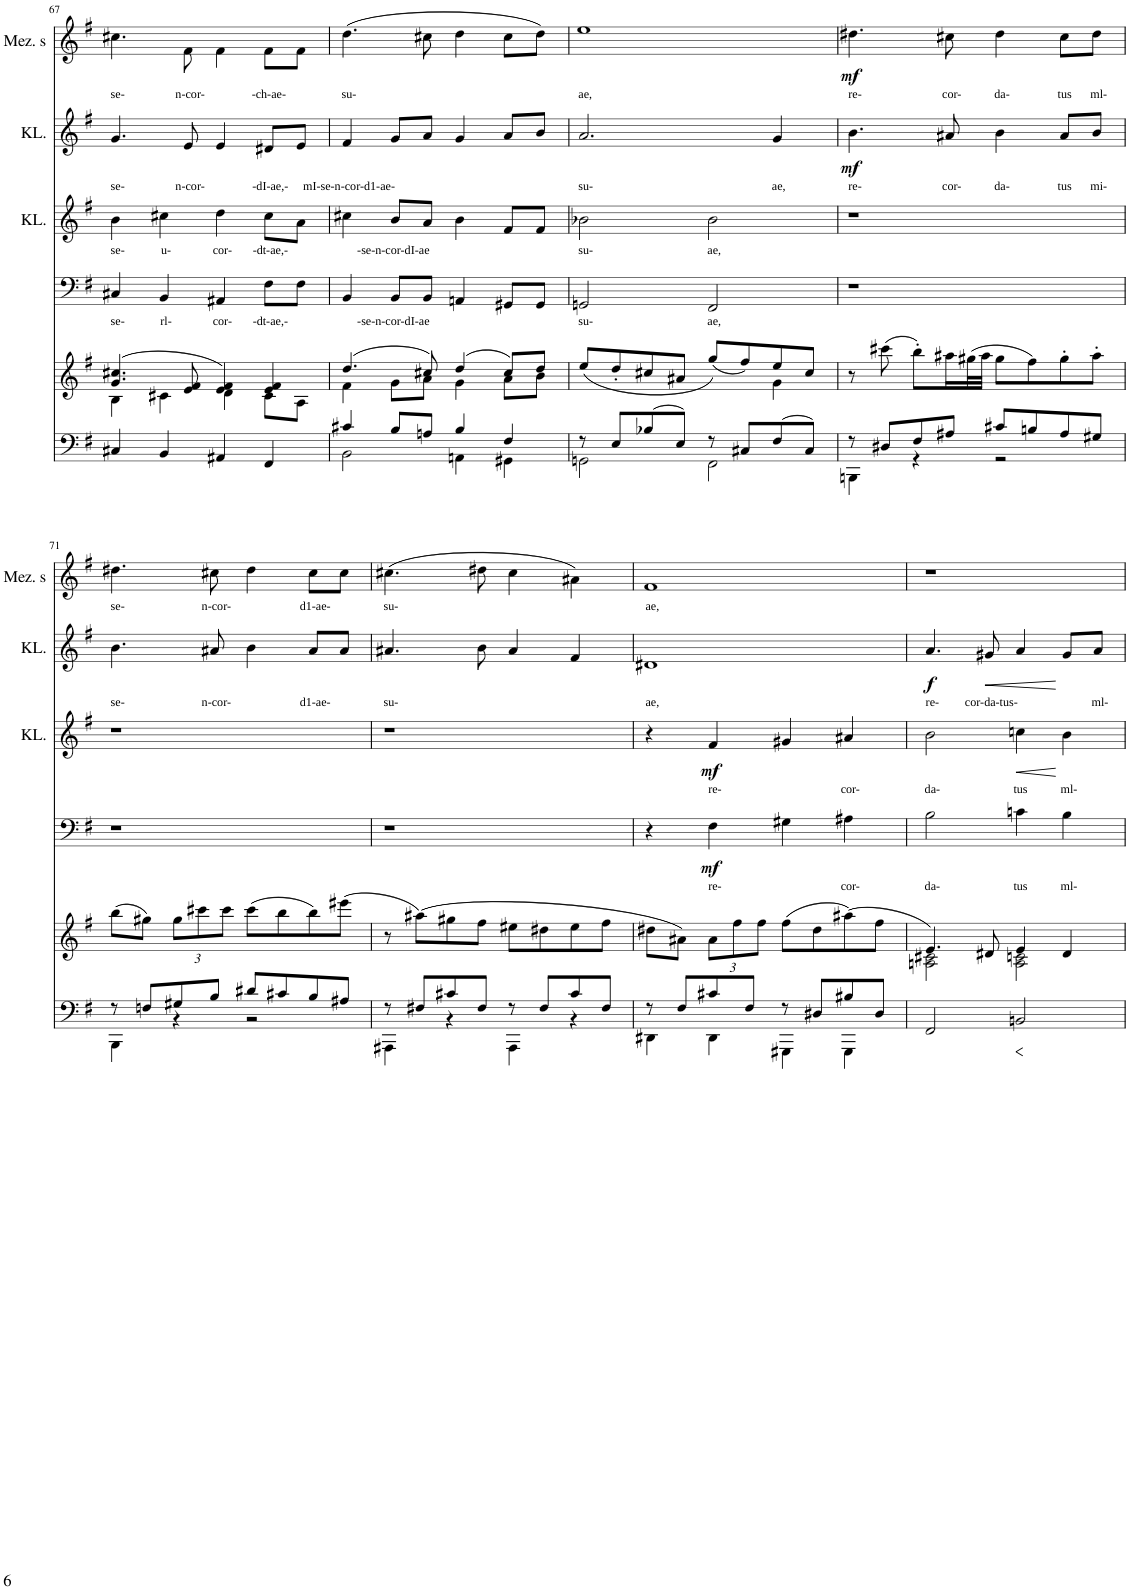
**kern	**kern	**kern	**text	**dynam	**kern	**text	**dynam	**kern	**text	**dynam	**kern	**text	**dynam
*part6	*part5	*part4	*part4	*part4	*part3	*part3	*part3	*part2	*part2	*part2	*part1	*part1	*part1
*staff6	*staff5	*staff4	*staff4	*staff4	*staff3	*staff3	*staff3	*staff2	*staff2	*staff2	*staff1	*staff1	*staff1
*I"P6	*I"P5	*I"P4	*	*	*I"KL.	*	*	*I"KL.	*	*	*I"Mezzo s	*	*
*	*	*	*	*	*I'KL.	*	*	*I'KL.	*	*	*I'Mez. s	*	*
!!LO:PB:g=z
*clefF4	*clefG2	*clefF4	*	*	*clefF4	*	*	*clefF4	*	*	*clefG2	*	*
*	*	*	*	*	*	*	*	*	*	*	*Trd4c7	*	*
*k[f#]	*k[f#]	*k[f#]	*	*	*k[f#]	*	*	*k[f#]	*	*	*k[f#]	*	*
*G:	*G:	*G:	*	*	*G:	*	*	*G:	*	*	*G:	*	*
*M4/4	*M4/4	*M4/4	*	*	*M4/4	*	*	*M4/4	*	*	*M4/4	*	*
=67	=67	=67	=67	=67	=67	=67	=67	=67	=67	=67	=67	=67	=67
*	*^	*	*	*	*	*	*	*	*	*	*	*	*
!	!	!	!	!LO:LY:b	!	!	!LO:LY:b	!	!	!LO:LY:b	!	!	!LO:LY:b	!
4C#X/	(4.g/ 4.cc#X/	4B\	4C#X/	se-	.	4b\	se-	.	4.g/	se-	.	4.cc#X\	se-	.
!	!	!	!	!LO:LY:b	!	!	!LO:LY:b	!	!	!	!	!	!	!
4BB/	.	4c#X\	4BB/	rl-	.	4cc#X\	u-	.	.	.	.	.	.	.
!	!	!	!	!	!	!	!	!	!	!LO:LY:b	!	!	!LO:LY:b	!
.	8e/ 8f#/	.	.	.	.	.	.	.	8e/	n-cor-	.	8f#\	n-cor-	.
!	!	!	!	!LO:LY:b	!	!	!LO:LY:b	!	!	!	!	!	!	!
4AA#X/	4e/ 4f#/)	4d\	4AA#X/	cor-	.	4dd\	cor-	.	4e/	.	.	4f#\	.	.
!	!	!	!	!LO:LY:b	!	!	!LO:LY:b	!	!	!LO:LY:b	!	!	!LO:LY:b	!
4FF#/	4e/ 4f#/	8c#\L	8F#\L	-dt-ae,-	.	8cc#\L	-dt-ae,-	.	8d#X/L	-dI-ae,-	.	8f#\L	-ch-ae-	.
.	.	8A\J	8F#\J	.	.	8a\J	.	.	8e/J	.	.	8f#\J	.	.
=68	=68	=68	=68	=68	=68	=68	=68	=68	=68	=68	=68	=68	=68	=68
*^	*	*	*	*	*	*	*	*	*	*	*	*	*	*
!	!	!	!	!	!	!	!	!	!	!	!LO:LY:b	!	!	!LO:LY:b	!
4c#X/	2BB\	(4.dd/	4f#\	4BB/	.	.	4cc#X\	.	.	4f#/	mI-se-n-cor-d1-ae-	.	(4.dd\	su-	.
!	!	!	!	!	!LO:LY:b	!	!	!LO:LY:b	!	!	!	!	!	!	!
8B/L	.	.	8g\L	8BB/L	-se-n-cor-dI-ae	.	8b/L	-se-n-cor-dI-ae	.	8g/L	.	.	.	.	.
8An/J	.	8cc#X/)	8a\J	8BB/J	.	.	8a/J	.	.	8a/J	.	.	8cc#X\	.	.
4B/	4AAn\	(4dd/	4g\	4AAn/	.	.	4b\	.	.	4g/	.	.	4dd\	.	.
4F#/	4GG#X\	8cc#/L)	8a\L	8GG#X/L	.	.	8f#/L	.	.	8a/L	.	.	8cc#\L	.	.
.	.	8dd/J	8b\J	8GG#/J	.	.	8f#/J	.	.	8b/J	.	.	8dd\J)	.	.
=69	=69	=69	=69	=69	=69	=69	=69	=69	=69	=69	=69	=69	=69	=69	=69
!	!	!	!	!	!LO:LY:b	!	!	!LO:LY:b	!	!	!LO:LY:b	!	!	!LO:LY:b	!
8r	2GGn\	(8ee/L	2ryy	2GGn/	su-	.	2b-X\	su-	.	2.a/	su-	.	1ee	ae,	.
8E/L	.	8dd'/	.	.	.	.	.	.	.	.	.	.	.	.	.
(8B-X/	.	8cc#X/	.	.	.	.	.	.	.	.	.	.	.	.	.
8E/J)	.	8a#X/J	.	.	.	.	.	.	.	.	.	.	.	.	.
!	!	!	!	!	!LO:LY:b	!	!	!LO:LY:b	!	!	!	!	!	!	!
8r	2FF#\	(8gg/L)	4ryy	2FF#/	ae,	.	2b-\	ae,	.	.	.	.	.	.	.
8C#X/L	.	8ff#/)	.	.	.	.	.	.	.	.	.	.	.	.	.
!	!	!	!	!	!	!	!	!	!	!	!LO:LY:b	!	!	!	!
(8F#/	.	8ee/	4g\	.	.	.	.	.	.	4g/	ae,	.	.	.	.
8C#/J)	.	8cc#/J	.	.	.	.	.	.	.	.	.	.	.	.	.
*	*	*v	*v	*	*	*	*	*	*	*	*	*	*	*	*
=70	=70	=70	=70	=70	=70	=70	=70	=70	=70	=70	=70	=70	=70	=70
!	!	!	!	!	!	!	!	!	!	!LO:LY:b	!LO:DY:b	!	!LO:LY:b	!LO:DY:b
8r	4BBBn\	8r	1r	.	.	1r	.	.	4.b\	re-	mf	4.dd#X\	re-	mf
8D#X/L	.	(8ccc#X\	.	.	.	.	.	.	.	.	.	.	.	.
8F#/	4r	8bb'\L)	.	.	.	.	.	.	.	.	.	.	.	.
!	!	!	!	!	!	!	!	!	!	!LO:LY:b	!	!	!LO:LY:b	!
8A#X/J	.	16aa#X\L	.	.	.	.	.	.	8a#X/	cor-	.	8cc#X\	cor-	.
.	.	(32gg#X\L	.	.	.	.	.	.	.	.	.	.	.	.
.	.	32aa#\JJJ	.	.	.	.	.	.	.	.	.	.	.	.
!	!	!	!	!	!	!	!	!	!	!LO:LY:b	!	!	!LO:LY:b	!
8c#X/L	2r	8gg#\L	.	.	.	.	.	.	4b\	da-	.	4dd#\	da-	.
8Bn/	.	8ff#\)	.	.	.	.	.	.	.	.	.	.	.	.
!	!	!	!	!	!	!	!	!	!	!LO:LY:b	!	!	!LO:LY:b	!
8A#/	.	8gg#'\	.	.	.	.	.	.	8a#/L	tus	.	8cc#\L	tus	.
!	!	!	!	!	!	!	!	!	!	!LO:LY:b	!	!	!LO:LY:b	!
8G#X/J	.	8aa#'\J	.	.	.	.	.	.	8b/J	mi-	.	8dd#\J	ml-	.
!!LO:LB:g=z
=71	=71	=71	=71	=71	=71	=71	=71	=71	=71	=71	=71	=71	=71	=71
!	!	!	!	!	!	!	!	!	!	!LO:LY:b	!	!	!LO:LY:b	!
8r	4BBB\	(8bb\L	1r	.	.	1r	.	.	4.b\	se-	.	4.dd#X\	se-	.
8Fn/L	.	8gg#X\J)	.	.	.	.	.	.	.	.	.	.	.	.
*	*	*Xbrackettup	*	*	*	*	*	*	*	*	*	*	*	*
8G#X/	4r	12gg#\L	.	.	.	.	.	.	.	.	.	.	.	.
.	.	12ccc#X\	.	.	.	.	.	.	.	.	.	.	.	.
!	!	!	!	!	!	!	!	!	!	!LO:LY:b	!	!	!LO:LY:b	!
8B/J	.	.	.	.	.	.	.	.	8a#X/	n-cor-	.	8cc#X\	n-cor-	.
.	.	12ccc#\J	.	.	.	.	.	.	.	.	.	.	.	.
8d#X/L	2r	(8ccc#\L	.	.	.	.	.	.	4b\	.	.	4dd#\	.	.
8c#X/	.	8bb\	.	.	.	.	.	.	.	.	.	.	.	.
!	!	!	!	!	!	!	!	!	!	!LO:LY:b	!	!	!LO:LY:b	!
8B/	.	8bb\)	.	.	.	.	.	.	8a#/L	d1-ae-	.	8cc#\L	d1-ae-	.
8A#X/J	.	(8eee#X\J	.	.	.	.	.	.	8a#/J	.	.	8cc#\J	.	.
=72	=72	=72	=72	=72	=72	=72	=72	=72	=72	=72	=72	=72	=72	=72
!	!	!	!	!	!	!	!	!	!	!LO:LY:b	!	!	!LO:LY:b	!
8r	4AAA#X\	8r	1r	.	.	1r	.	.	4.a#X/	su-	.	(4.cc#X\	su-	.
8F#X/L	.	(8aa#X\L)	.	.	.	.	.	.	.	.	.	.	.	.
8c#X/	4r	8gg#X\	.	.	.	.	.	.	.	.	.	.	.	.
8F#/J	.	8ff#\J	.	.	.	.	.	.	8b\	.	.	8dd#X\	.	.
8r	4AAA#\	8ee#X\L	.	.	.	.	.	.	4a#/	.	.	4cc#\	.	.
8F#/L	.	8dd#X\	.	.	.	.	.	.	.	.	.	.	.	.
8c#/	4r	8ee#\	.	.	.	.	.	.	4f#/	.	.	4a#X\)	.	.
8F#/J	.	8ff#\J	.	.	.	.	.	.	.	.	.	.	.	.
=73	=73	=73	=73	=73	=73	=73	=73	=73	=73	=73	=73	=73	=73	=73
!	!	!	!	!	!	!	!	!	!	!LO:LY:b	!	!	!LO:LY:b	!
8r	4DD#X\	8dd#X\L	4r	.	.	4r	.	.	1d#X	ae,	.	1f#	ae,	.
8F#/L	.	8a#X\J)	.	.	.	.	.	.	.	.	.	.	.	.
!	!	!	!	!LO:LY:b	!LO:DY:b	!	!LO:LY:b	!LO:DY:b	!	!	!	!	!	!
8c#X/	4DD#\	12a#\L	4F#\	re-	mf	4f#/	re-	mf	.	.	.	.	.	.
.	.	12ff#\	.	.	.	.	.	.	.	.	.	.	.	.
8F#/J	.	.	.	.	.	.	.	.	.	.	.	.	.	.
.	.	12ff#\J	.	.	.	.	.	.	.	.	.	.	.	.
8r	4GGG#X\	(8ff#\L	4G#X\	.	.	4g#X/	.	.	.	.	.	.	.	.
8D#X/L	.	8dd#\	.	.	.	.	.	.	.	.	.	.	.	.
!	!	!	!	!LO:LY:b	!	!	!LO:LY:b	!	!	!	!	!	!	!
8B#X/	4GGG#\	(8aa#X\)	4A#X\	cor-	.	4a#X/	cor-	.	.	.	.	.	.	.
8D#/J	.	8ff#\J	.	.	.	.	.	.	.	.	.	.	.	.
*v	*v	*	*	*	*	*	*	*	*	*	*	*	*	*
=74	=74	=74	=74	=74	=74	=74	=74	=74	=74	=74	=74	=74	=74
*	*^	*	*	*	*	*	*	*	*	*	*	*	*
!	!	!	!	!LO:LY:b	!	!	!LO:LY:b	!	!	!LO:LY:b	!LO:DY:b	!	!	!
2FF#/	4.e/)	2An\ 2c#X\	2B\	da-	.	2b\	da-	.	4.a/	re-	f	1r	.	.
!	!	!	!	!	!	!	!	!	!	!LO:LY:b	!LO:HP:b	!	!	!
.	8d#X/	.	.	.	.	.	.	.	8g#X/	cor-da-tus-	<	.	.	.
!	!	!	!	!LO:LY:b	!	!	!LO:LY:b	!LO:HP:b	!	!	!	!	!	!
2BBn/	4e/	2A\ 2cn\	4cn\	tus	.	4ccn\	tus	<	4a/	.	.	.	.	.
!	!	!	!	!LO:LY:b	!	!	!LO:LY:b	!	!	!	!	!	!	!
.	4d#/	.	4B\	ml-	.	4b\	ml-	[	8g#/L	.	[	.	.	.
!	!	!	!	!	!	!	!	!	!	!LO:LY:b	!	!	!	!
.	.	.	.	.	.	.	.	.	8a/J	ml-	.	.	.	.
*	*v	*v	*	*	*	*	*	*	*	*	*	*	*	*
=	=	=	=	=	=	=	=	=	=	=	=	=	=
*-	*-	*-	*-	*-	*-	*-	*-	*-	*-	*-	*-	*-	*-
